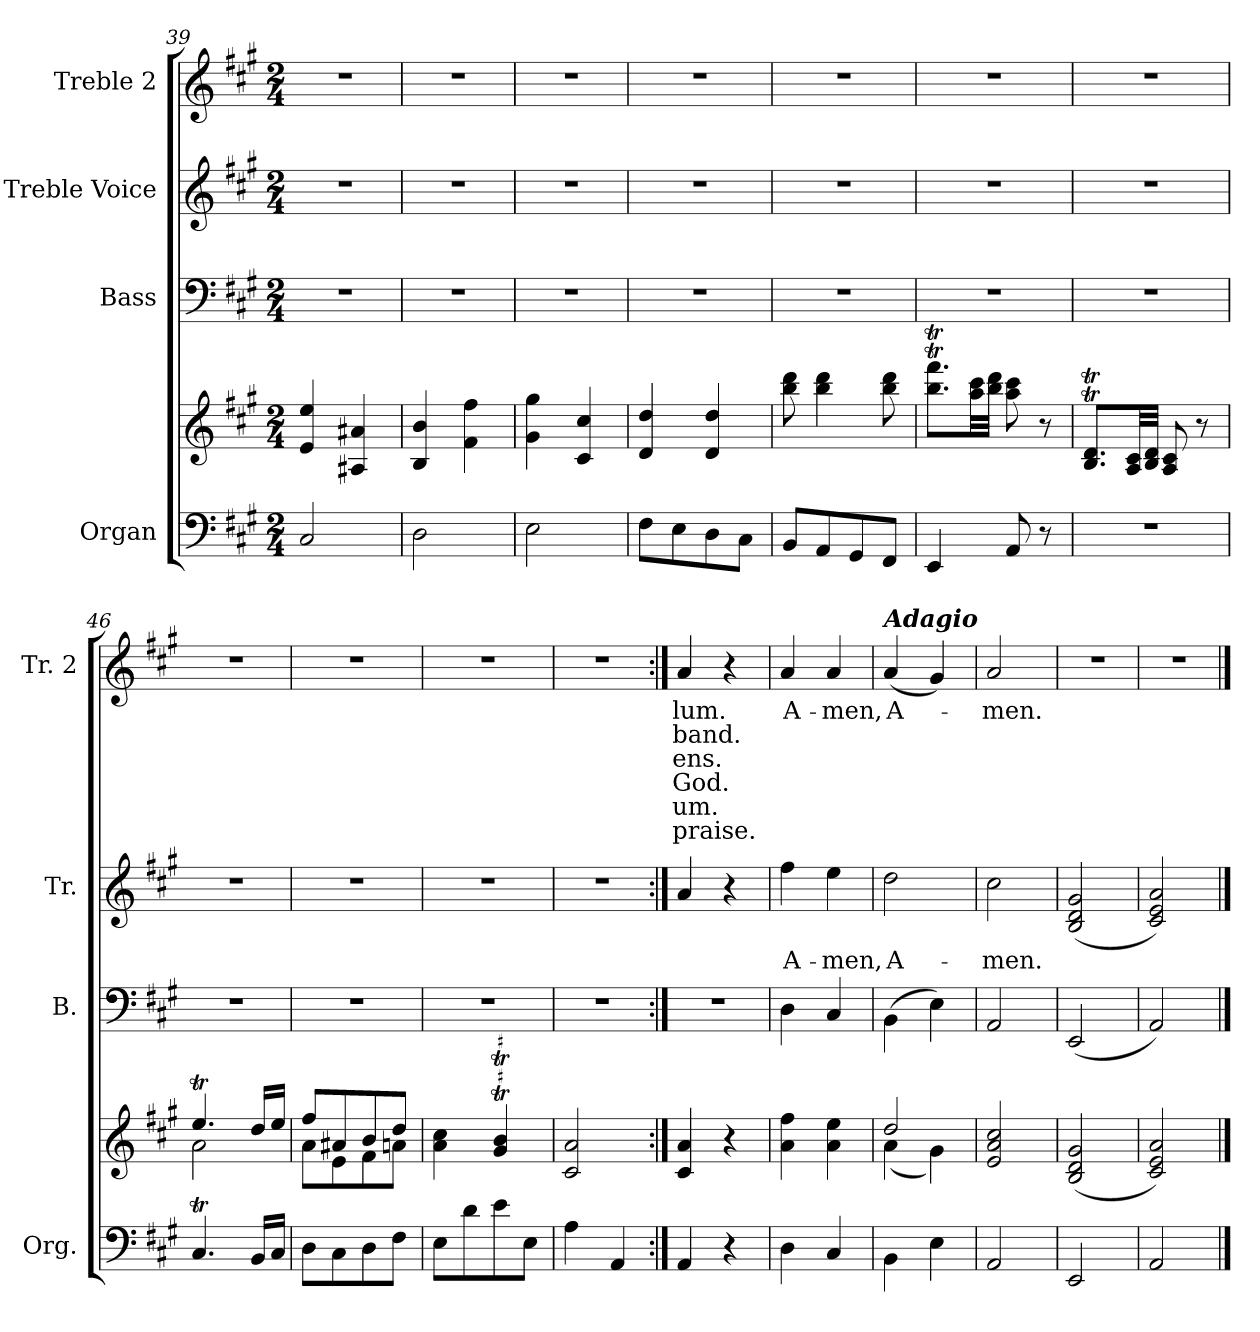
**kern	**kern	**kern	**kern	**text	**kern	**text	**text	**text	**text	**text	**text
*part4	*part4	*part3	*part2	*part2	*part1	*part1	*part1	*part1	*part1	*part1	*part1
*staff5	*staff4	*staff3	*staff2	*staff2	*staff1	*staff1	*staff1	*staff1	*staff1	*staff1	*staff1
*I"Organ	*	*I"Bass	*I"Treble Voice	*	*I"Treble 2	*	*	*	*	*	*
*I'Org.	*	*I'B.	*I'Tr.	*	*I'Tr. 2	*	*	*	*	*	*
*clefF4	*clefG2	*clefF4	*clefG2	*	*clefG2	*	*	*	*	*	*
*k[f#c#g#]	*k[f#c#g#]	*k[f#c#g#]	*k[f#c#g#]	*	*k[f#c#g#]	*	*	*	*	*	*
*M2/4	*M2/4	*M2/4	*M2/4	*	*M2/4	*	*	*	*	*	*
=39	=39	=39	=39	=39	=39	=39	=39	=39	=39	=39	=39
2C#/	4e/ 4ee/	2r	2r	.	2r	.	.	.	.	.	.
.	4A#X/ 4a#X/	.	.	.	.	.	.	.	.	.	.
=40	=40	=40	=40	=40	=40	=40	=40	=40	=40	=40	=40
2D\	4B/ 4b/	2r	2r	.	2r	.	.	.	.	.	.
.	4f#\ 4ff#\	.	.	.	.	.	.	.	.	.	.
=41	=41	=41	=41	=41	=41	=41	=41	=41	=41	=41	=41
2E\	4g#\ 4gg#\	2r	2r	.	2r	.	.	.	.	.	.
.	4c#/ 4cc#/	.	.	.	.	.	.	.	.	.	.
=42	=42	=42	=42	=42	=42	=42	=42	=42	=42	=42	=42
8F#\L	4d/ 4dd/	2r	2r	.	2r	.	.	.	.	.	.
8E\	.	.	.	.	.	.	.	.	.	.	.
8D\	4d/ 4dd/	.	.	.	.	.	.	.	.	.	.
8C#\J	.	.	.	.	.	.	.	.	.	.	.
=43	=43	=43	=43	=43	=43	=43	=43	=43	=43	=43	=43
8BB/L	8bb\ 8ddd\	2r	2r	.	2r	.	.	.	.	.	.
8AA/	4bb\ 4ddd\	.	.	.	.	.	.	.	.	.	.
8GG#/	.	.	.	.	.	.	.	.	.	.	.
8FF#/J	8bb\ 8ddd\	.	.	.	.	.	.	.	.	.	.
!!LO:LB:g=z
=44	=44	=44	=44	=44	=44	=44	=44	=44	=44	=44	=44
4EE/	8.bb\T 8.fff#\TL	2r	2r	.	2r	.	.	.	.	.	.
.	32aa\ 32ccc#\LL	.	.	.	.	.	.	.	.	.	.
.	32bb\ 32ddd\JJJ	.	.	.	.	.	.	.	.	.	.
8AA/	8aa\ 8ccc#\	.	.	.	.	.	.	.	.	.	.
8r	8r	.	.	.	.	.	.	.	.	.	.
=45	=45	=45	=45	=45	=45	=45	=45	=45	=45	=45	=45
2r	8.B/T 8.d/TL	2r	2r	.	2r	.	.	.	.	.	.
.	32A/ 32c#/LL	.	.	.	.	.	.	.	.	.	.
.	32B/ 32d/JJJ	.	.	.	.	.	.	.	.	.	.
.	8A/ 8c#/	.	.	.	.	.	.	.	.	.	.
.	8r	.	.	.	.	.	.	.	.	.	.
=46	=46	=46	=46	=46	=46	=46	=46	=46	=46	=46	=46
*	*^	*	*	*	*	*	*	*	*	*	*
4.C#t/	4.eeT/	2a\	2r	2r	.	2r	.	.	.	.	.	.
16BB/LL	16dd/LL	.	.	.	.	.	.	.	.	.	.	.
16C#/JJ	16ee/JJ	.	.	.	.	.	.	.	.	.	.	.
=47	=47	=47	=47	=47	=47	=47	=47	=47	=47	=47	=47	=47
8D\L	8ff#/L	8a\L	2r	2r	.	2r	.	.	.	.	.	.
8C#\	8a#X/	8e\	.	.	.	.	.	.	.	.	.	.
8D\	8b/	8f#\	.	.	.	.	.	.	.	.	.	.
8F#\J	8dd/J	8an\J	.	.	.	.	.	.	.	.	.	.
*	*v	*v	*	*	*	*	*	*	*	*	*	*
=48	=48	=48	=48	=48	=48	=48	=48	=48	=48	=48	=48
8E\L	4a\ 4cc#\	2r	2r	.	2r	.	.	.	.	.	.
8d\	.	.	.	.	.	.	.	.	.	.	.
8e\	4g#/T 4b/T	.	.	.	.	.	.	.	.	.	.
8E\J	.	.	.	.	.	.	.	.	.	.	.
=49	=49	=49	=49	=49	=49	=49	=49	=49	=49	=49	=49
4A\	2c#/ 2a/	2r	2r	.	2r	.	.	.	.	.	.
4AA/	.	.	.	.	.	.	.	.	.	.	.
!!LO:LB:g=z
=50:|!	=50:|!	=50:|!	=50:|!	=50:|!	=50:|!	=50:|!	=50:|!	=50:|!	=50:|!	=50:|!	=50:|!
!	!	!	!	!	!	!LO:LY:b	!LO:LY:b	!LO:LY:b	!LO:LY:b	!LO:LY:b	!LO:LY:b
4AA/	4c#/ 4a/	2r	4a/	.	4a/	-lum.	band.	-ens.	God.	-um.	praise.
4r	4r	.	4r	.	4r	.	.	.	.	.	.
=51	=51	=51	=51	=51	=51	=51	=51	=51	=51	=51	=51
!	!	!	!	!LO:LY:b	!	!LO:LY:b	!	!	!	!	!
4D\	4a\ 4ff#\	4D\	4ff#\	A-	4a/	A-	.	.	.	.	.
!	!	!	!	!LO:LY:b	!	!LO:LY:b	!	!	!	!	!
4C#/	4a\ 4ee\	4C#/	4ee\	-men,	4a/	-men,	.	.	.	.	.
=52	=52	=52	=52	=52	=52	=52	=52	=52	=52	=52	=52
*	*	*	*	*	*MM50	*	*	*	*	*	*
*	*^	*	*	*	*	*	*	*	*	*	*
!	!	!	!	!	!	!LO:TX:a:Bi:t=Adagio	!	!	!	!	!	!
!	!	!	!	!	!LO:LY:b	!	!LO:LY:b	!	!	!	!	!
4BB\	2dd/	(>4a\	(>4BB\	2dd\	A-	(<4a/	A-	.	.	.	.	.
4E\	.	4g#\)	4E\)	.	.	4g#/)	.	.	.	.	.	.
=53	=53	=53	=53	=53	=53	=53	=53	=53	=53	=53	=53	=53
!	!	!	!	!	!LO:LY:b	!	!LO:LY:b	!	!	!	!	!
*	*v	*v	*	*	*	*	*	*	*	*	*	*
2AA/	2e/ 2a/ 2cc#/	2AA/	2cc#\	-men.	2a/	-men.	.	.	.	.	.
=54	=54	=54	=54	=54	=54	=54	=54	=54	=54	=54	=54
2EE/	(<2B/ 2d/ 2g#/	(<2EE/	(<2B/ 2d/ 2g#/	.	2r	.	.	.	.	.	.
=55	=55	=55	=55	=55	=55	=55	=55	=55	=55	=55	=55
2AA/	2c#/ 2e/ 2a/)	2AA/)	2c#/ 2e/ 2a/)	.	2r	.	.	.	.	.	.
==	==	==	==	==	==	==	==	==	==	==	==
*-	*-	*-	*-	*-	*-	*-	*-	*-	*-	*-	*-
